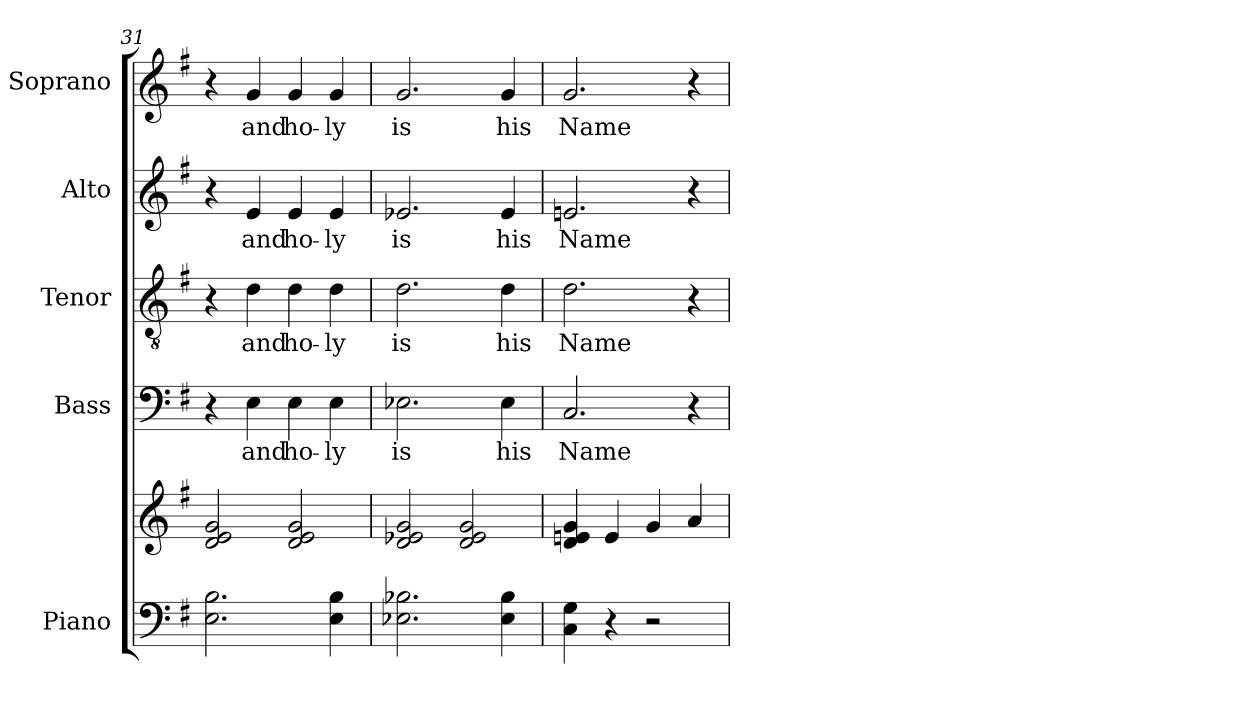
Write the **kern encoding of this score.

**kern	**kern	**kern	**text	**kern	**text	**kern	**text	**kern	**text
*part5	*part5	*part4	*part4	*part3	*part3	*part2	*part2	*part1	*part1
*staff6	*staff5	*staff4	*staff4	*staff3	*staff3	*staff2	*staff2	*staff1	*staff1
*I"Piano	*	*I"Bass	*	*I"Tenor	*	*I"Alto	*	*I"Soprano	*
*	*	*I'B.	*	*I'T.	*	*I'A.	*	*I'S.	*
*clefF4	*clefG2	*clefF4	*	*clefGv2	*	*clefG2	*	*clefG2	*
*k[f#]	*k[f#]	*k[f#]	*	*k[f#]	*	*k[f#]	*	*k[f#]	*
*G:	*G:	*G:	*	*G:	*	*G:	*	*G:	*
=31	=31	=31	=31	=31	=31	=31	=31	=31	=31
2.E\ 2.B\	2d/ 2g/ 2e/	4r	.	4r	.	4r	.	4r	.
!	!	!	!LO:LY:b:cj	!	!LO:LY:b:cj	!	!LO:LY:b:cj	!	!LO:LY:b:cj
.	.	4E\	and	4d\	and	4e/	and	4g/	and
!	!	!	!LO:LY:b:cj	!	!LO:LY:b:cj	!	!LO:LY:b:cj	!	!LO:LY:b:cj
.	2d/ 2g/ 2e/	4E\	ho-	4d\	ho-	4e/	ho-	4g/	ho-
!	!	!	!LO:LY:b:cj	!	!LO:LY:b:cj	!	!LO:LY:b:cj	!	!LO:LY:b:cj
4E\ 4B\	.	4E\	-ly	4d\	-ly	4e/	-ly	4g/	-ly
!!LO:LB:g=z
=32	=32	=32	=32	=32	=32	=32	=32	=32	=32
!	!	!	!LO:LY:b:cj	!	!LO:LY:b:cj	!	!LO:LY:b:cj	!	!LO:LY:b:cj
2.B-X\ 2.E-X\	2d/ 2g/ 2e-X/	2.E-X\	is	2.d\	is	2.e-X/	is	2.g/	is
.	2g/ 2d/ 2e-/	.	.	.	.	.	.	.	.
!	!	!	!LO:LY:b:cj	!	!LO:LY:b:cj	!	!LO:LY:b:cj	!	!LO:LY:b:cj
4E-\ 4B-\	.	4E-\	his	4d\	his	4e-/	his	4g/	his
=33	=33	=33	=33	=33	=33	=33	=33	=33	=33
!	!	!	!LO:LY:b:cj	!	!LO:LY:b:cj	!	!LO:LY:b:cj	!	!LO:LY:b:cj
4G\ 4C\	4d/ 4g/ 4en/	2.C/	Name	2.d\	Name	2.en/	Name	2.g/	Name
4r	4e/	.	.	.	.	.	.	.	.
2r	4g/	.	.	.	.	.	.	.	.
.	4a/	4r	.	4r	.	4r	.	4r	.
=	=	=	=	=	=	=	=	=	=
*-	*-	*-	*-	*-	*-	*-	*-	*-	*-
